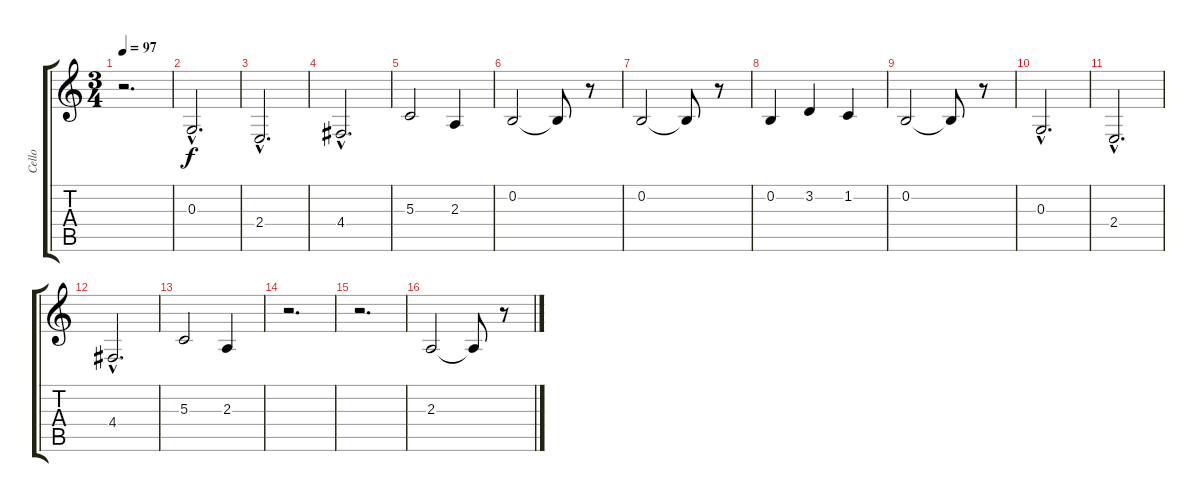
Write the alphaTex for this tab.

\track ("Cello" "Cello") {instrument cello}
\staff {score tabs}
\tuning (E4 B3 G3 D3 A2 E2) {hide}
\ts (3 4)
\tempo 97
\clef g2
\ks c
r.2{d dy f} |
0.3{hac}.2{d} |
2.4{hac}.2{d} |
4.4{hac}.2{d} |
5.3.2 2.3.4 |
0.2.2 0.2{t}.8 r.8 |
0.2.2 0.2{t}.8 r.8 |
0.2.4 3.2.4 1.2.4 |
0.2.2 0.2{t}.8 r.8 |
0.3{hac}.2{d} |
2.4{hac}.2{d} |
4.4{hac}.2{d} |
5.3.2 2.3.4 |
r.2{d} |
r.2{d} |
2.3.2 2.3{t}.8 r.8
